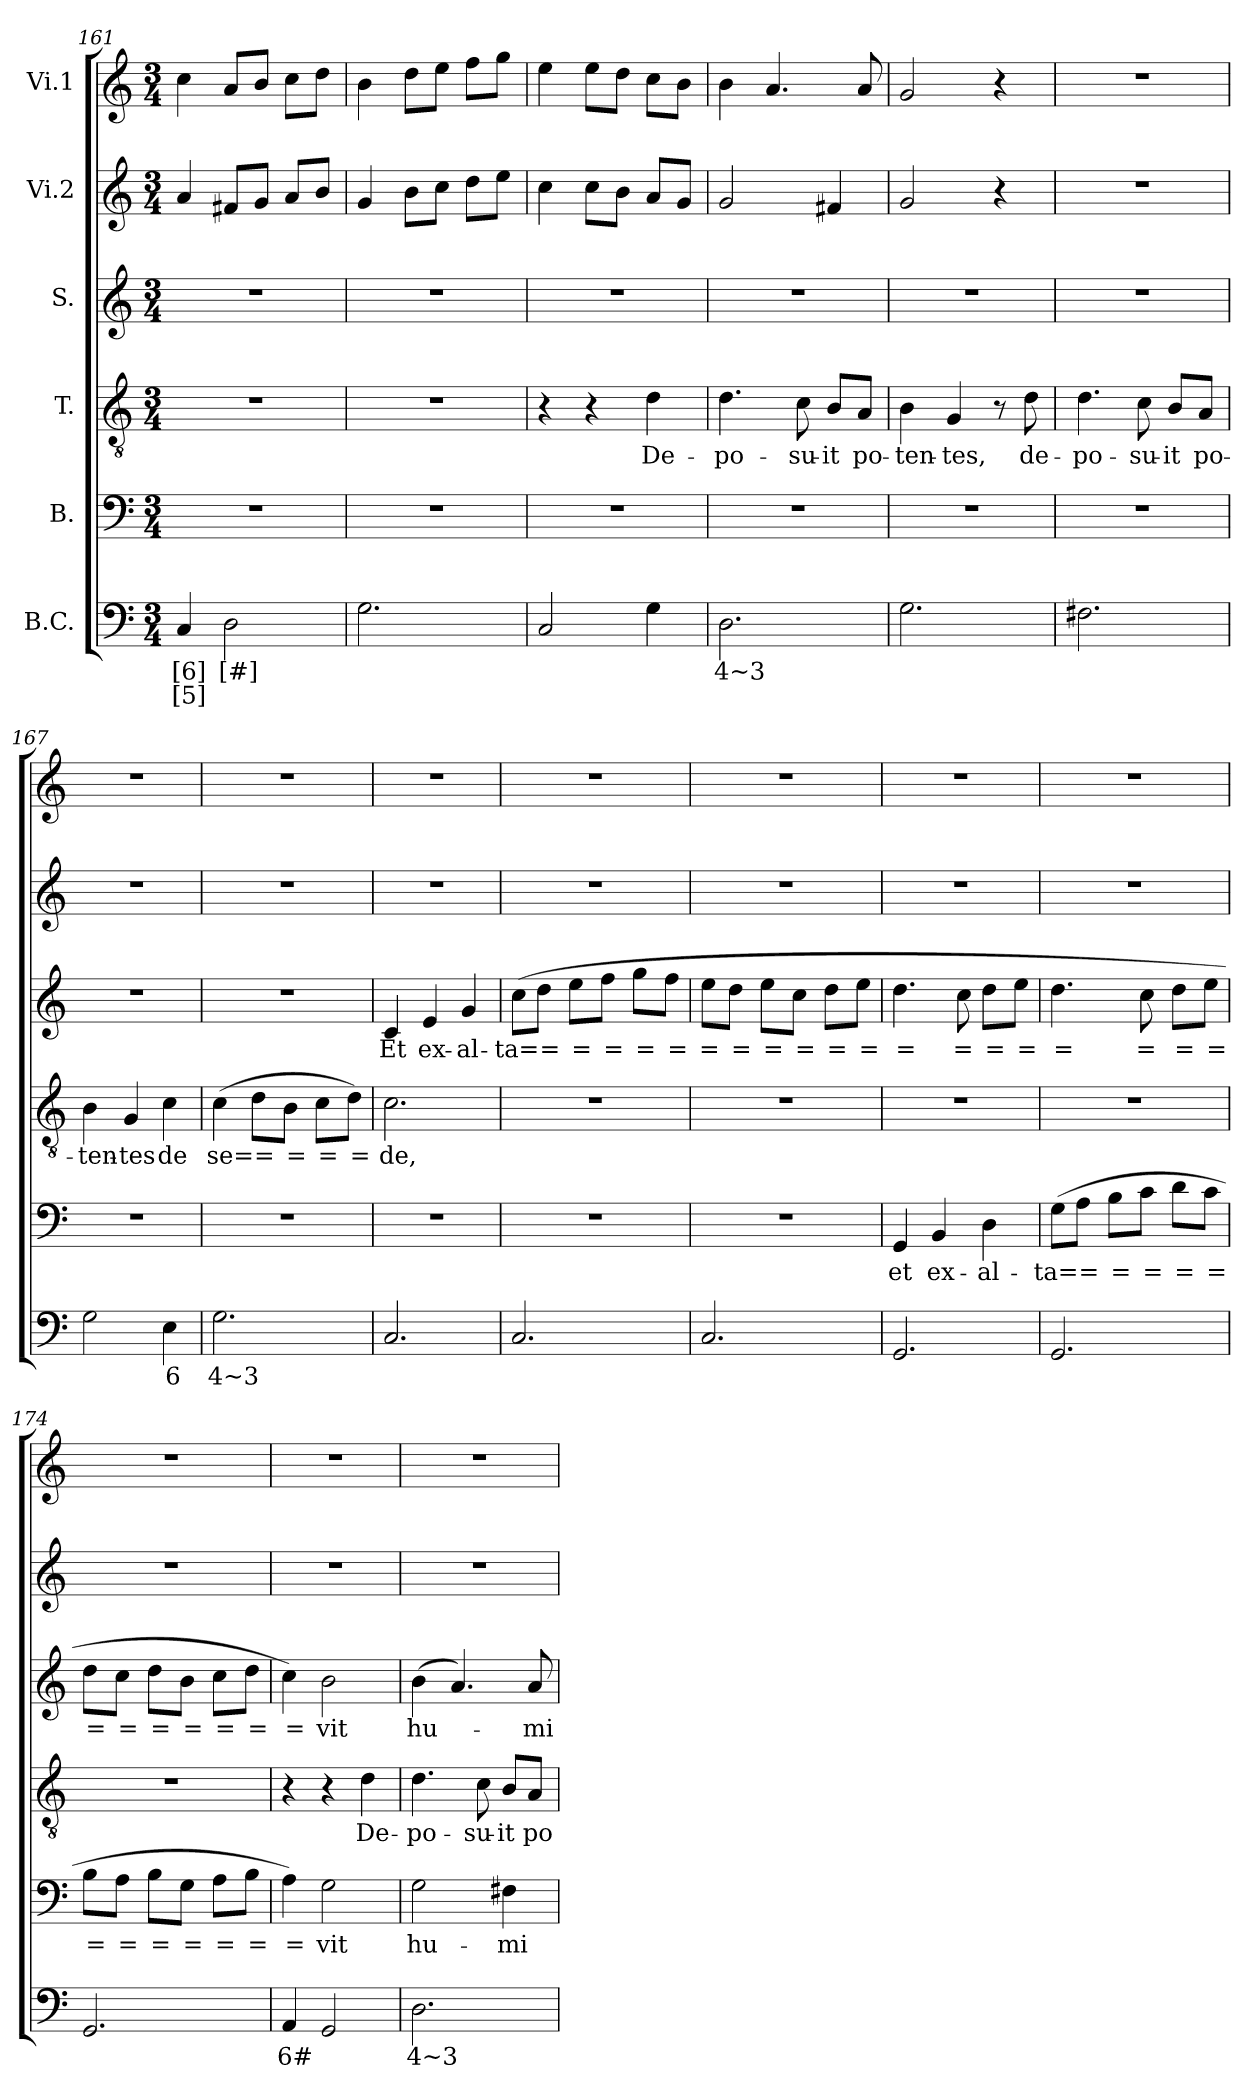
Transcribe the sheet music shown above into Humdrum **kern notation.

**kern	**text	**text	**kern	**text	**kern	**text	**kern	**text	**kern	**kern
*part6	*part6	*part6	*part5	*part5	*part4	*part4	*part3	*part3	*part2	*part1
*staff6	*staff6	*staff6	*staff5	*staff5	*staff4	*staff4	*staff3	*staff3	*staff2	*staff1
*I"B.C.	*	*	*I"B.	*	*I"T.	*	*I"S.	*	*I"Vi.2	*I"Vi.1
*clefF4	*	*	*clefF4	*	*clefGv2	*	*clefG2	*	*clefG2	*clefG2
*k[]	*	*	*k[]	*	*k[]	*	*k[]	*	*k[]	*k[]
*C:	*	*	*C:	*	*C:	*	*C:	*	*C:	*C:
*M3/4	*	*	*M3/4	*	*M3/4	*	*M3/4	*	*M3/4	*M3/4
=161	=161	=161	=161	=161	=161	=161	=161	=161	=161	=161
!	!LO:LY:b	!LO:LY:b	!	!	!	!	!	!	!	!
4C/	[6]	[5]	2.r	.	2.r	.	2.r	.	4a/	4cc\
!	!LO:LY:b	!	!	!	!	!	!	!	!	!
2D\	[#]	.	.	.	.	.	.	.	8f#X/L	8a/L
.	.	.	.	.	.	.	.	.	8g/J	8b/J
.	.	.	.	.	.	.	.	.	8a/L	8cc\L
.	.	.	.	.	.	.	.	.	8b/J	8dd\J
=162	=162	=162	=162	=162	=162	=162	=162	=162	=162	=162
2.G\	.	.	2.r	.	2.r	.	2.r	.	4g/	4b\
.	.	.	.	.	.	.	.	.	8b\L	8dd\L
.	.	.	.	.	.	.	.	.	8cc\J	8ee\J
.	.	.	.	.	.	.	.	.	8dd\L	8ff\L
.	.	.	.	.	.	.	.	.	8ee\J	8gg\J
=163	=163	=163	=163	=163	=163	=163	=163	=163	=163	=163
2C/	.	.	2.r	.	4r	.	2.r	.	4cc\	4ee\
.	.	.	.	.	4r	.	.	.	8cc\L	8ee\L
.	.	.	.	.	.	.	.	.	8b\J	8dd\J
!	!	!	!	!	!	!LO:LY:b	!	!	!	!
4G\	.	.	.	.	4d\	De-	.	.	8a/L	8cc\L
.	.	.	.	.	.	.	.	.	8g/J	8b\J
=164	=164	=164	=164	=164	=164	=164	=164	=164	=164	=164
!	!LO:LY:b	!	!	!	!	!LO:LY:b	!	!	!	!
2.D\	4~3	.	2.r	.	4.d\	-po-	2.r	.	2g/	4b\
.	.	.	.	.	.	.	.	.	.	4.a/
!	!	!	!	!	!	!LO:LY:b	!	!	!	!
.	.	.	.	.	8c\	-su-	.	.	.	.
!	!	!	!	!	!	!LO:LY:b	!	!	!	!
.	.	.	.	.	8B/L	-it	.	.	4f#X/	.
!	!	!	!	!	!	!LO:LY:b	!	!	!	!
.	.	.	.	.	8A/J	po-	.	.	.	8a/
=165	=165	=165	=165	=165	=165	=165	=165	=165	=165	=165
!	!	!	!	!	!	!LO:LY:b	!	!	!	!
2.G\	.	.	2.r	.	4B\	-ten-	2.r	.	2g/	2g/
!	!	!	!	!	!	!LO:LY:b	!	!	!	!
.	.	.	.	.	4G/	-tes,	.	.	.	.
.	.	.	.	.	8r	.	.	.	4r	4r
!	!	!	!	!	!	!LO:LY:b	!	!	!	!
.	.	.	.	.	8d\	de-	.	.	.	.
!!LO:LB:g=z
=166	=166	=166	=166	=166	=166	=166	=166	=166	=166	=166
!	!	!	!	!	!	!LO:LY:b	!	!	!	!
2.F#X\	.	.	2.r	.	4.d\	-po-	2.r	.	2.r	2.r
!	!	!	!	!	!	!LO:LY:b	!	!	!	!
.	.	.	.	.	8c\	-su-	.	.	.	.
!	!	!	!	!	!	!LO:LY:b	!	!	!	!
.	.	.	.	.	8B/L	-it	.	.	.	.
!	!	!	!	!	!	!LO:LY:b	!	!	!	!
.	.	.	.	.	8A/J	po-	.	.	.	.
=167	=167	=167	=167	=167	=167	=167	=167	=167	=167	=167
!	!	!	!	!	!	!LO:LY:b	!	!	!	!
2G\	.	.	2.r	.	4B\	-ten-	2.r	.	2.r	2.r
!	!	!	!	!	!	!LO:LY:b	!	!	!	!
.	.	.	.	.	4G/	-tes	.	.	.	.
!	!LO:LY:b	!	!	!	!	!LO:LY:b	!	!	!	!
4E\	6	.	.	.	4c\	de	.	.	.	.
=168	=168	=168	=168	=168	=168	=168	=168	=168	=168	=168
!	!LO:LY:b	!	!	!	!	!LO:LY:b	!	!	!	!
2.G\	4~3	.	2.r	.	(>4c\	se=	2.r	.	2.r	2.r
!	!	!	!	!	!	!LO:LY:b	!	!	!	!
.	.	.	.	.	8d\L	=	.	.	.	.
!	!	!	!	!	!	!LO:LY:b	!	!	!	!
.	.	.	.	.	8B\J	=	.	.	.	.
!	!	!	!	!	!	!LO:LY:b	!	!	!	!
.	.	.	.	.	8c\L	=	.	.	.	.
!	!	!	!	!	!	!LO:LY:b	!	!	!	!
.	.	.	.	.	8d\J)	=	.	.	.	.
=169	=169	=169	=169	=169	=169	=169	=169	=169	=169	=169
!	!	!	!	!	!	!LO:LY:b	!	!LO:LY:b	!	!
2.C/	.	.	2.r	.	2.c\	de,	4c/	Et	2.r	2.r
!	!	!	!	!	!	!	!	!LO:LY:b	!	!
.	.	.	.	.	.	.	4e/	ex-	.	.
!	!	!	!	!	!	!	!	!LO:LY:b	!	!
.	.	.	.	.	.	.	4g/	-al-	.	.
=170	=170	=170	=170	=170	=170	=170	=170	=170	=170	=170
!	!	!	!	!	!	!	!	!LO:LY:b	!	!
2.C/	.	.	2.r	.	2.r	.	(>8cc\L	-ta=	2.r	2.r
!	!	!	!	!	!	!	!	!LO:LY:b	!	!
.	.	.	.	.	.	.	8dd\J	=	.	.
!	!	!	!	!	!	!	!	!LO:LY:b	!	!
.	.	.	.	.	.	.	8ee\L	=	.	.
!	!	!	!	!	!	!	!	!LO:LY:b	!	!
.	.	.	.	.	.	.	8ff\J	=	.	.
!	!	!	!	!	!	!	!	!LO:LY:b	!	!
.	.	.	.	.	.	.	8gg\L	=	.	.
!	!	!	!	!	!	!	!	!LO:LY:b	!	!
.	.	.	.	.	.	.	8ff\J	=	.	.
=171	=171	=171	=171	=171	=171	=171	=171	=171	=171	=171
!	!	!	!	!	!	!	!	!LO:LY:b	!	!
2.C/	.	.	2.r	.	2.r	.	8ee\L	=	2.r	2.r
!	!	!	!	!	!	!	!	!LO:LY:b	!	!
.	.	.	.	.	.	.	8dd\J	=	.	.
!	!	!	!	!	!	!	!	!LO:LY:b	!	!
.	.	.	.	.	.	.	8ee\L	=	.	.
!	!	!	!	!	!	!	!	!LO:LY:b	!	!
.	.	.	.	.	.	.	8cc\J	=	.	.
!	!	!	!	!	!	!	!	!LO:LY:b	!	!
.	.	.	.	.	.	.	8dd\L	=	.	.
!	!	!	!	!	!	!	!	!LO:LY:b	!	!
.	.	.	.	.	.	.	8ee\J	=	.	.
=172	=172	=172	=172	=172	=172	=172	=172	=172	=172	=172
!	!	!	!	!LO:LY:b	!	!	!	!LO:LY:b	!	!
2.GG/	.	.	4GG/	et	2.r	.	4.dd\	=	2.r	2.r
!	!	!	!	!LO:LY:b	!	!	!	!	!	!
.	.	.	4BB/	ex-	.	.	.	.	.	.
!	!	!	!	!	!	!	!	!LO:LY:b	!	!
.	.	.	.	.	.	.	8cc\	=	.	.
!	!	!	!	!LO:LY:b	!	!	!	!LO:LY:b	!	!
.	.	.	4D\	-al-	.	.	8dd\L	=	.	.
!	!	!	!	!	!	!	!	!LO:LY:b	!	!
.	.	.	.	.	.	.	8ee\J	=	.	.
!!LO:PB:g=z
=173	=173	=173	=173	=173	=173	=173	=173	=173	=173	=173
!	!	!	!	!LO:LY:b	!	!	!	!LO:LY:b	!	!
2.GG/	.	.	(>8G\L	-ta=	2.r	.	4.dd\	=	2.r	2.r
!	!	!	!	!LO:LY:b	!	!	!	!	!	!
.	.	.	8A\J	=	.	.	.	.	.	.
!	!	!	!	!LO:LY:b	!	!	!	!	!	!
.	.	.	8B\L	=	.	.	.	.	.	.
!	!	!	!	!LO:LY:b	!	!	!	!LO:LY:b	!	!
.	.	.	8c\J	=	.	.	8cc\	=	.	.
!	!	!	!	!LO:LY:b	!	!	!	!LO:LY:b	!	!
.	.	.	8d\L	=	.	.	8dd\L	=	.	.
!	!	!	!	!LO:LY:b	!	!	!	!LO:LY:b	!	!
.	.	.	8c\J	=	.	.	8ee\J	=	.	.
=174	=174	=174	=174	=174	=174	=174	=174	=174	=174	=174
!	!	!	!	!LO:LY:b	!	!	!	!LO:LY:b	!	!
2.GG/	.	.	8B\L	=	2.r	.	8dd\L	=	2.r	2.r
!	!	!	!	!LO:LY:b	!	!	!	!LO:LY:b	!	!
.	.	.	8A\J	=	.	.	8cc\J	=	.	.
!	!	!	!	!LO:LY:b	!	!	!	!LO:LY:b	!	!
.	.	.	8B\L	=	.	.	8dd\L	=	.	.
!	!	!	!	!LO:LY:b	!	!	!	!LO:LY:b	!	!
.	.	.	8G\J	=	.	.	8b\J	=	.	.
!	!	!	!	!LO:LY:b	!	!	!	!LO:LY:b	!	!
.	.	.	8A\L	=	.	.	8cc\L	=	.	.
!	!	!	!	!LO:LY:b	!	!	!	!LO:LY:b	!	!
.	.	.	8B\J	=	.	.	8dd\J	=	.	.
=175	=175	=175	=175	=175	=175	=175	=175	=175	=175	=175
!	!LO:LY:b	!	!	!LO:LY:b	!	!	!	!LO:LY:b	!	!
4AA/	6#	.	4A\)	=	4r	.	4cc\)	=	2.r	2.r
!	!	!	!	!LO:LY:b	!	!	!	!LO:LY:b	!	!
2GG/	.	.	2G\	vit	4r	.	2b\	vit	.	.
!	!	!	!	!	!	!LO:LY:b	!	!	!	!
.	.	.	.	.	4d\	De-	.	.	.	.
=176	=176	=176	=176	=176	=176	=176	=176	=176	=176	=176
!	!LO:LY:b	!	!	!LO:LY:b	!	!LO:LY:b	!	!LO:LY:b	!	!
2.D\	4~3	.	2G\	hu-	4.d\	-po-	(>4b\	hu-	2.r	2.r
.	.	.	.	.	.	.	4.a/)	.	.	.
!	!	!	!	!	!	!LO:LY:b	!	!	!	!
.	.	.	.	.	8c\	-su-	.	.	.	.
!	!	!	!	!LO:LY:b	!	!LO:LY:b	!	!	!	!
.	.	.	4F#X\	-mi-	8B/L	-it	.	.	.	.
!	!	!	!	!	!	!LO:LY:b	!	!LO:LY:b	!	!
.	.	.	.	.	8A/J	po-	8a/	-mi-	.	.
=	=	=	=	=	=	=	=	=	=	=
*-	*-	*-	*-	*-	*-	*-	*-	*-	*-	*-
